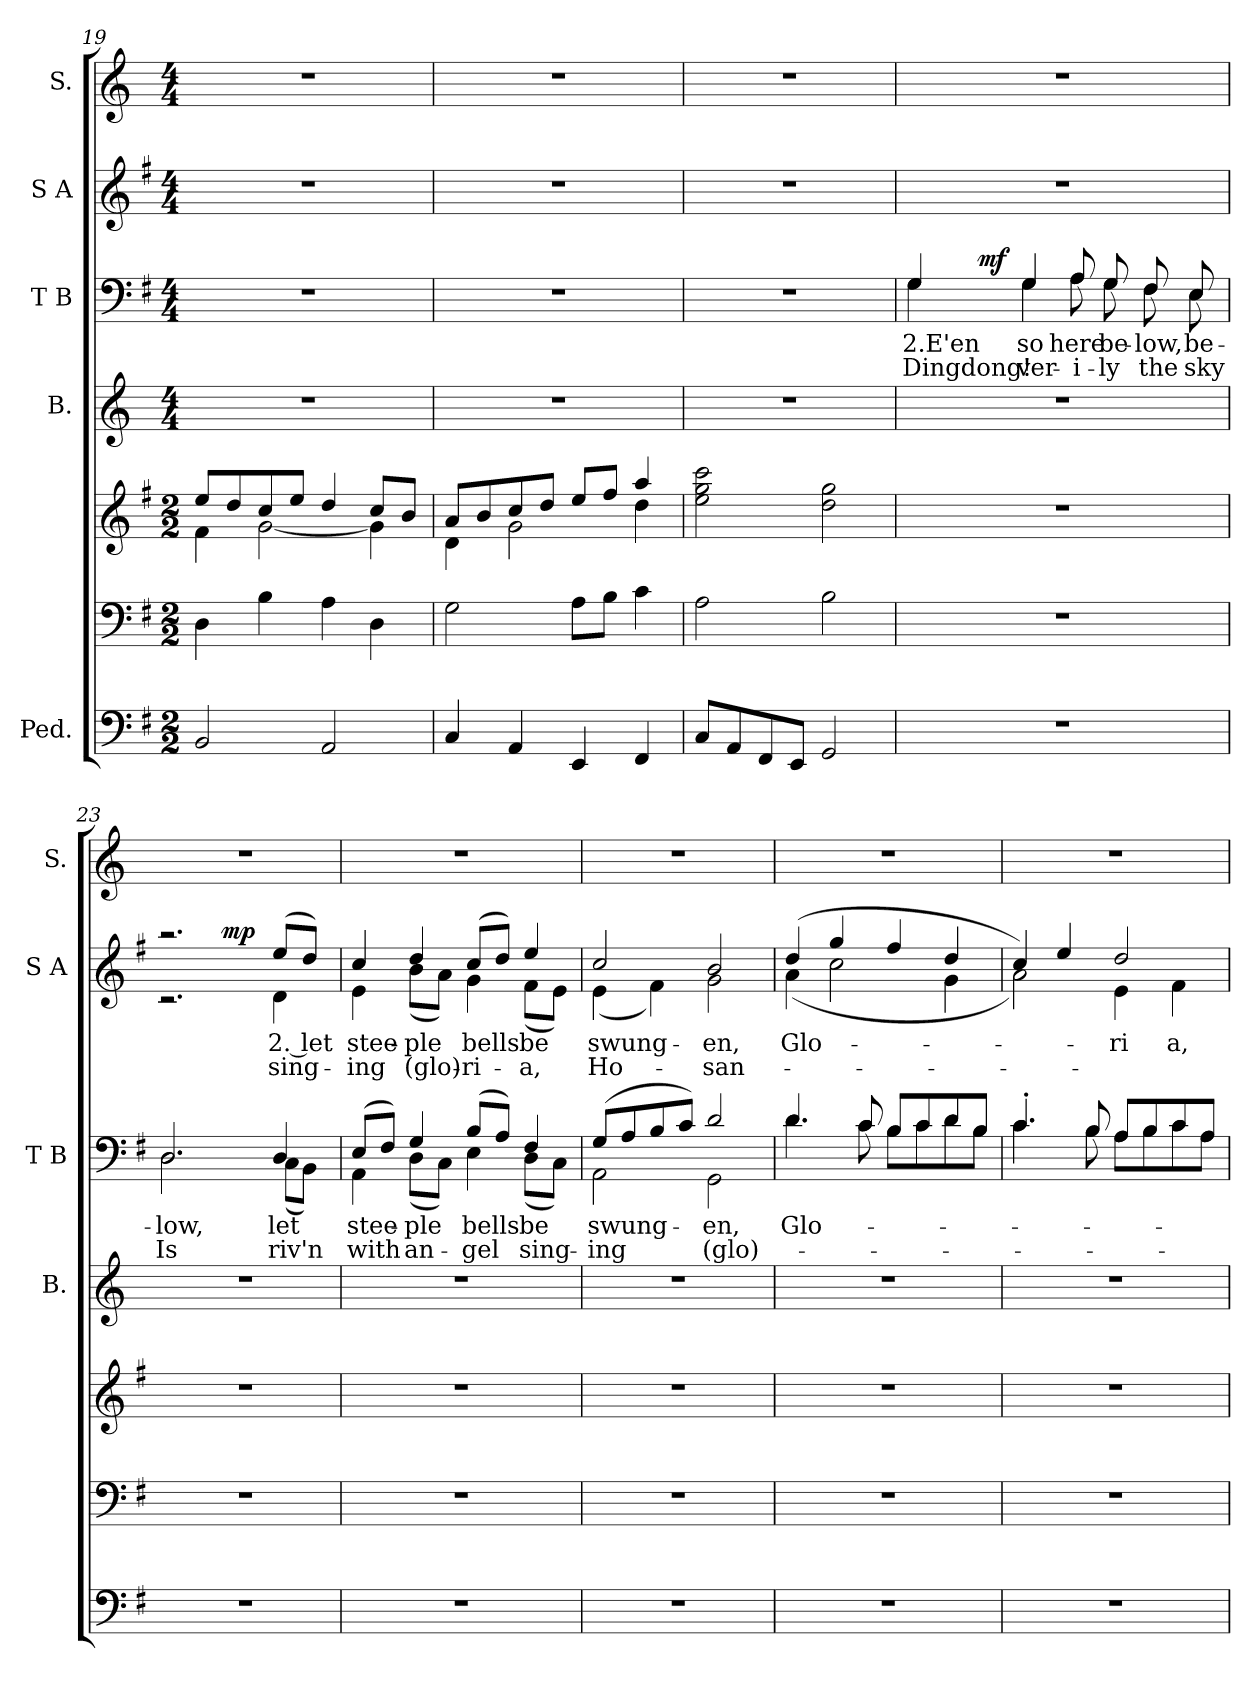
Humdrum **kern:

**kern	**kern	**kern	**kern	**kern	**text	**text	**dynam	**kern	**text	**text	**dynam	**kern
*part7	*part6	*part5	*part4	*part3	*part3	*part3	*part3	*part2	*part2	*part2	*part2	*part1
*staff7	*staff6	*staff5	*staff4	*staff3	*staff3	*staff3	*staff3	*staff2	*staff2	*staff2	*staff2	*staff1
*I"Ped.	*	*	*I"B.	*I"T B	*	*	*	*I"S A	*	*	*	*I"S.
*	*	*	*I'B.	*I'T B	*	*	*	*I'S A	*	*	*	*I'S.
*clefF4	*clefF4	*clefG2	*clefG2	*clefF4	*	*	*	*clefG2	*	*	*	*clefG2
*k[f#]	*k[f#]	*k[f#]	*k[]	*k[f#]	*	*	*	*k[f#]	*	*	*	*k[]
*G:	*G:	*G:	*C:	*G:	*	*	*	*G:	*	*	*	*C:
*M2/2	*M2/2	*M2/2	*M4/4	*M4/4	*	*	*	*M4/4	*	*	*	*M4/4
=19	=19	=19	=19	=19	=19	=19	=19	=19	=19	=19	=19	=19
*	*	*^	*	*	*	*	*	*	*	*	*	*
2BB/	4D\	8ee/L	4f#\	1r	1r	.	.	.	1r	.	.	.	1r
.	.	8dd/	.	.	.	.	.	.	.	.	.	.	.
.	4B\	8cc/	[<2g\	.	.	.	.	.	.	.	.	.	.
.	.	8ee/J	.	.	.	.	.	.	.	.	.	.	.
2AA/	4A\	4dd/	.	.	.	.	.	.	.	.	.	.	.
.	4D\	8cc/L	4g\]	.	.	.	.	.	.	.	.	.	.
.	.	8b/J	.	.	.	.	.	.	.	.	.	.	.
=20	=20	=20	=20	=20	=20	=20	=20	=20	=20	=20	=20	=20	=20
4C/	2G\	8a/L	4d\	1r	1r	.	.	.	1r	.	.	.	1r
.	.	8b/	.	.	.	.	.	.	.	.	.	.	.
4AA/	.	8cc/	2g\	.	.	.	.	.	.	.	.	.	.
.	.	8dd/J	.	.	.	.	.	.	.	.	.	.	.
4EE/	8A\L	8ee/L	.	.	.	.	.	.	.	.	.	.	.
.	8B\J	8ff#/J	.	.	.	.	.	.	.	.	.	.	.
4FF#/	4c\	4aa/	4dd\	.	.	.	.	.	.	.	.	.	.
*	*	*v	*v	*	*	*	*	*	*	*	*	*	*
=21	=21	=21	=21	=21	=21	=21	=21	=21	=21	=21	=21	=21
8C/L	2A\	2ee\ 2gg\ 2ccc\	1r	1r	.	.	.	1r	.	.	.	1r
8AA/	.	.	.	.	.	.	.	.	.	.	.	.
8FF#/	.	.	.	.	.	.	.	.	.	.	.	.
8EE/J	.	.	.	.	.	.	.	.	.	.	.	.
2GG/	2B\	2dd\ 2gg\	.	.	.	.	.	.	.	.	.	.
!!LO:LB:g=z
=22	=22	=22	=22	=22	=22	=22	=22	=22	=22	=22	=22	=22
!	!	!	!	!	!LO:LY:b	!LO:LY:b	!	!	!	!	!	!
*	*	*	*	*^	*	*	*	*	*	*	*	*
*	*	*	*	*	*^	*	*	*	*	*	*	*	*
1r	1r	1r	1r	4G/	4G\	8ryy	2.E'en	-Dingdong!	.	1r	.	.	.	1r
.	.	.	.	.	.	32ryy	.	.	.	.	.	.	.	.
!	!	!	!	!	!	!	!	!	!LO:DY:a	!	!	!	!	!
.	.	.	.	.	.	2ryy	.	.	mf	.	.	.	.	.
!	!	!	!	!	!	!	!LO:LY:b	!LO:LY:b	!	!	!	!	!	!
.	.	.	.	4G/	4G\	.	so	ver-	.	.	.	.	.	.
!	!	!	!	!	!	!	!LO:LY:b	!LO:LY:b	!	!	!	!	!	!
.	.	.	.	8A/	8A\	.	here	-i-	.	.	.	.	.	.
!	!	!	!	!	!	!	!LO:LY:b	!LO:LY:b	!	!	!	!	!	!
.	.	.	.	8G/	8G\	.	be-	-ly	.	.	.	.	.	.
.	.	.	.	.	.	4ryy	.	.	.	.	.	.	.	.
!	!	!	!	!	!	!	!LO:LY:b:rj	!LO:LY:b:rj	!	!	!	!	!	!
.	.	.	.	8F#/	8F#\	.	-low,	the	.	.	.	.	.	.
!	!	!	!	!	!	!	!LO:LY:b	!LO:LY:b	!	!	!	!	!	!
.	.	.	.	8E/	8E\	.	be-	sky	.	.	.	.	.	.
.	.	.	.	.	.	16.ryy	.	.	.	.	.	.	.	.
=23	=23	=23	=23	=23	=23	=23	=23	=23	=23	=23	=23	=23	=23	=23
!	!	!	!	!	!	!	!LO:LY:b	!LO:LY:b	!	!	!	!	!	!
*	*	*	*	*	*	*	*	*	*	*^	*	*	*	*
*	*	*	*	*	*v	*v	*	*	*	*	*^	*	*	*	*
1r	1r	1r	1r	2.D/	2.D\	-low,	Is	.	2.raa	2.rc	4..ryy	.	.	.	1r
!	!	!	!	!	!	!	!	!	!	!	!	!	!	!LO:DY:a	!
.	.	.	.	.	.	.	.	.	.	.	2ryy	.	.	mp	.
!	!	!	!	!	!	!LO:LY:b	!LO:LY:b	!	!	!	!	!LO:LY:b:rj	!LO:LY:b:rj	!	!
.	.	.	.	4D/	(<8C\L	let	riv'n	.	(>8ee/L	4d\	.	2. let	sing-	.	.
.	.	.	.	.	8BB\J)	.	.	.	8dd/J)	.	.	.	.	.	.
.	.	.	.	.	.	.	.	.	.	.	16ryy	.	.	.	.
=24	=24	=24	=24	=24	=24	=24	=24	=24	=24	=24	=24	=24	=24	=24	=24
!	!	!	!	!	!	!LO:LY:b	!LO:LY:b	!	!	!	!	!LO:LY:b	!LO:LY:b	!	!
*	*	*	*	*	*	*	*	*	*	*v	*v	*	*	*	*
1r	1r	1r	1r	(>8E/L	4AA\	stee-	with	.	4cc/	4e\	stee-	-ing	.	1r
.	.	.	.	8F#/J)	.	.	.	.	.	.	.	.	.	.
!	!	!	!	!	!	!LO:LY:b	!LO:LY:b	!	!	!	!LO:LY:b	!LO:LY:b	!	!
.	.	.	.	4G/	(<8D\L	-ple	an-	.	4dd/	(<8b\L	-ple	(glo)-	.	.
.	.	.	.	.	8C\J)	.	.	.	.	8a\J)	.	.	.	.
!	!	!	!	!	!	!LO:LY:b	!LO:LY:b	!	!	!	!LO:LY:b	!LO:LY:b	!	!
.	.	.	.	(>8B/L	4E\	bells	-gel	.	(>8cc/L	4g\	bells	-ri-	.	.
.	.	.	.	8A/J)	.	.	.	.	8dd/J)	.	.	.	.	.
!	!	!	!	!	!	!LO:LY:b	!LO:LY:b	!	!	!	!LO:LY:b	!LO:LY:b	!	!
.	.	.	.	4F#/	(<8D\L	be	sing-	.	4ee/	(<8f#\L	be	-a,	.	.
.	.	.	.	.	8C\J)	.	.	.	.	8e\J)	.	.	.	.
=25	=25	=25	=25	=25	=25	=25	=25	=25	=25	=25	=25	=25	=25	=25
!	!	!	!	!	!	!LO:LY:b	!LO:LY:b	!	!	!	!LO:LY:b	!LO:LY:b	!	!
1r	1r	1r	1r	(>8G/L	2AA\	swung-	-ing	.	2cc/	(<4e\	swung-	-Ho-	.	1r
.	.	.	.	8A/	.	.	.	.	.	.	.	.	.	.
.	.	.	.	8B/	.	.	.	.	.	4f#\)	.	.	.	.
.	.	.	.	8c/J)	.	.	.	.	.	.	.	.	.	.
!	!	!	!	!	!	!LO:LY:b	!LO:LY:b	!	!	!	!LO:LY:b	!LO:LY:b	!	!
.	.	.	.	2d/	2GG\	-en,	(glo)-	.	2b/	2g\	en,	san-	.	.
!!LO:PB:g=z
=26	=26	=26	=26	=26	=26	=26	=26	=26	=26	=26	=26	=26	=26	=26
!	!	!	!	!	!	!LO:LY:b	!	!	!	!	!LO:LY:b	!	!	!
1r	1r	1r	1r	4.d/	4.d\	Glo-	.	.	(4dd/	(<4a\	-Glo-	.	.	1r
.	.	.	.	.	.	.	.	.	4gg/	2cc\	.	.	.	.
.	.	.	.	8c/	8c\	.	.	.	.	.	.	.	.	.
.	.	.	.	8B/L	8B\L	.	.	.	4ff#/	.	.	.	.	.
.	.	.	.	8c/	8c\	.	.	.	.	.	.	.	.	.
.	.	.	.	8d/	8d\	.	.	.	4dd/	4g\	.	.	.	.
.	.	.	.	8B/J	8B\J	.	.	.	.	.	.	.	.	.
=27	=27	=27	=27	=27	=27	=27	=27	=27	=27	=27	=27	=27	=27	=27
1r	1r	1r	1r	4.c'>/	4.c\	.	.	.	4cc/)	2a\)	.	.	.	1r
.	.	.	.	.	.	.	.	.	4ee/	.	.	.	.	.
.	.	.	.	8B/	8B\	.	.	.	.	.	.	.	.	.
!	!	!	!	!	!	!	!	!	!	!	!LO:LY:b	!	!	!
.	.	.	.	8A/L	8A\L	.	.	.	2dd/	4e\	-ri-	.	.	.
.	.	.	.	8B/	8B\	.	.	.	.	.	.	.	.	.
!	!	!	!	!	!	!	!	!	!	!	!LO:LY:b	!	!	!
.	.	.	.	8c/	8c\	.	.	.	.	4f#\	-a,	.	.	.
.	.	.	.	8A/J	8A\J	.	.	.	.	.	.	.	.	.
*	*	*	*	*v	*v	*	*	*	*	*	*	*	*	*
*	*	*	*	*	*	*	*	*v	*v	*	*	*	*
=	=	=	=	=	=	=	=	=	=	=	=	=
*-	*-	*-	*-	*-	*-	*-	*-	*-	*-	*-	*-	*-
